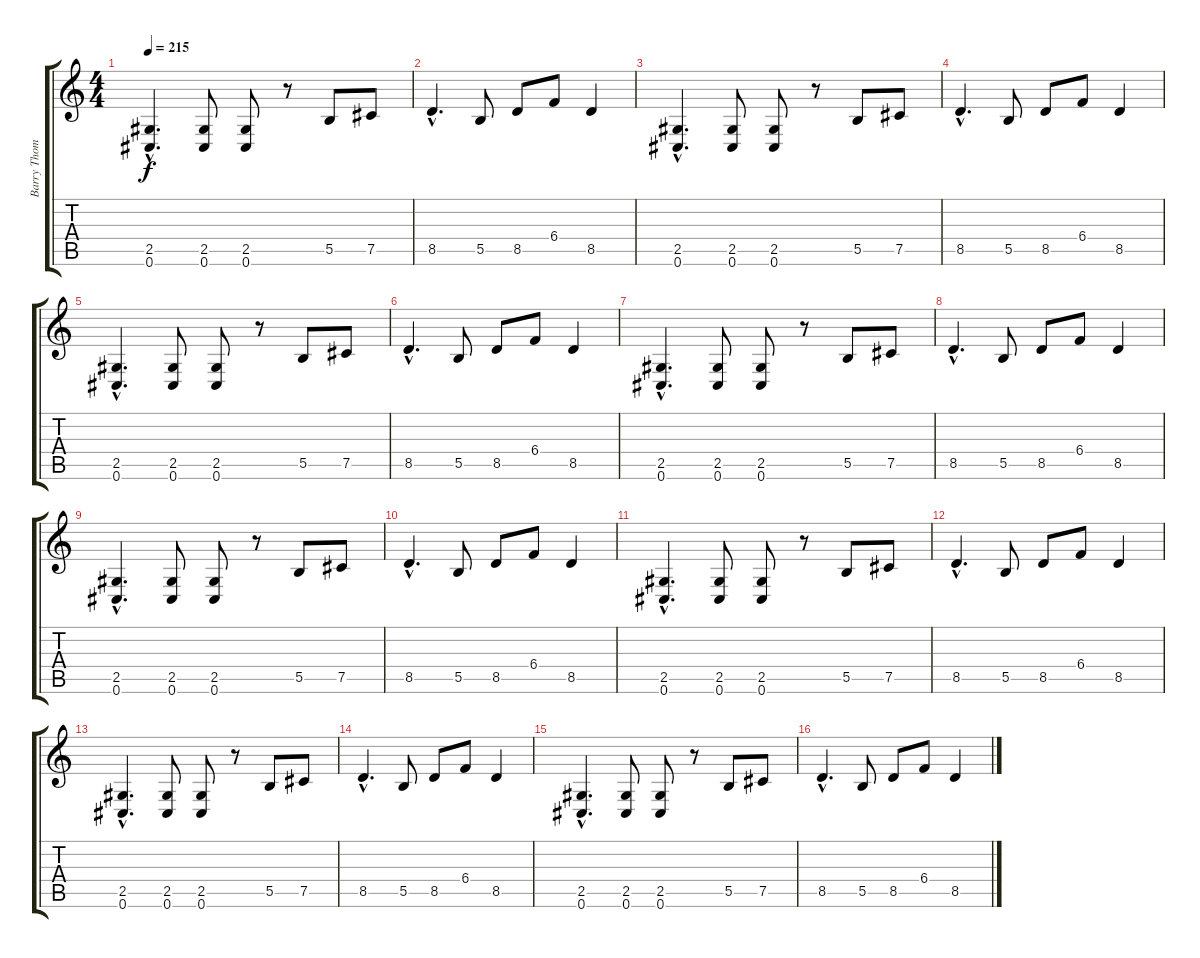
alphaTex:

\track ("Barry Thomson" "Barry Thom") {instrument distortionguitar}
\staff {score tabs}
\tuning (Db4 Ab3 E3 B2 Gb2 Db2) {hide}
\ts (4 4)
\tempo 215
\clef g2
\ks c
(2.5{hac} 0.6{hac}).4{d dy f instrument distortionguitar} (2.5 0.6).8 (2.5 0.6).8 r.8 5.5.8 7.5.8 |
8.5{hac}.4{d} 5.5.8 8.5.8 6.4.8 8.5.4 |
(2.5{hac} 0.6{hac}).4{d} (2.5 0.6).8 (2.5 0.6).8 r.8 5.5.8 7.5.8 |
8.5{hac}.4{d} 5.5.8 8.5.8 6.4.8 8.5.4 |
(2.5{hac} 0.6{hac}).4{d} (2.5 0.6).8 (2.5 0.6).8 r.8 5.5.8 7.5.8 |
8.5{hac}.4{d} 5.5.8 8.5.8 6.4.8 8.5.4 |
(2.5{hac} 0.6{hac}).4{d} (2.5 0.6).8 (2.5 0.6).8 r.8 5.5.8 7.5.8 |
8.5{hac}.4{d} 5.5.8 8.5.8 6.4.8 8.5.4 |
(2.5{hac} 0.6{hac}).4{d} (2.5 0.6).8 (2.5 0.6).8 r.8 5.5.8 7.5.8 |
8.5{hac}.4{d} 5.5.8 8.5.8 6.4.8 8.5.4 |
(2.5{hac} 0.6{hac}).4{d} (2.5 0.6).8 (2.5 0.6).8 r.8 5.5.8 7.5.8 |
8.5{hac}.4{d} 5.5.8 8.5.8 6.4.8 8.5.4 |
(2.5{hac} 0.6{hac}).4{d} (2.5 0.6).8 (2.5 0.6).8 r.8 5.5.8 7.5.8 |
8.5{hac}.4{d} 5.5.8 8.5.8 6.4.8 8.5.4 |
(2.5{hac} 0.6{hac}).4{d} (2.5 0.6).8 (2.5 0.6).8 r.8 5.5.8 7.5.8 |
8.5{hac}.4{d} 5.5.8 8.5.8 6.4.8 8.5.4
